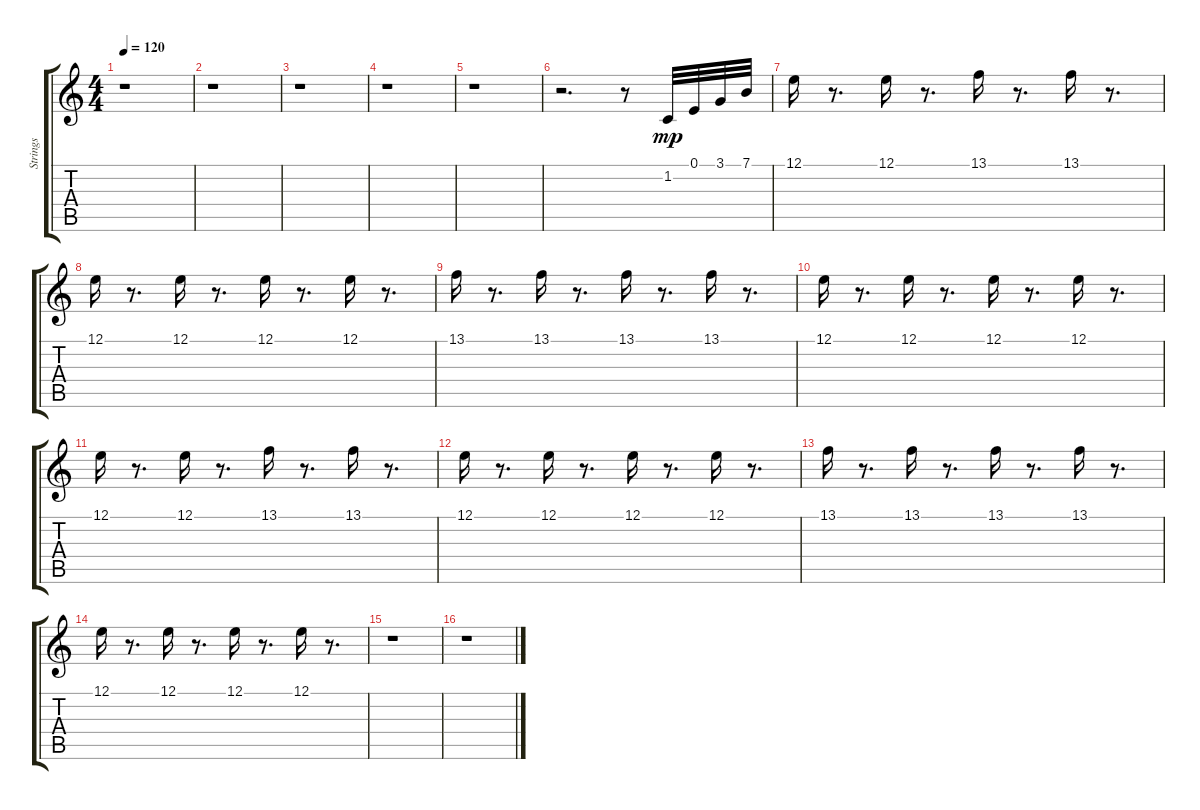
\track ("Strings" "Strings") {instrument stringensemble1}
\staff {score tabs}
\tuning (E4 B3 G3 D3 A2 E2) {hide}
\ts (4 4)
\tempo 120
\clef g2
\ks c
r.1{dy mp} |
r.1 |
r.1 |
r.1 |
r.1 |
r.2{d} r.8 1.2.32 0.1.32 3.1.32 7.1.32 |
12.1.16 r.8{d} 12.1.16 r.8{d} 13.1.16 r.8{d} 13.1.16 r.8{d} |
12.1.16 r.8{d} 12.1.16 r.8{d} 12.1.16 r.8{d} 12.1.16 r.8{d} |
13.1.16 r.8{d} 13.1.16 r.8{d} 13.1.16 r.8{d} 13.1.16 r.8{d} |
12.1.16 r.8{d} 12.1.16 r.8{d} 12.1.16 r.8{d} 12.1.16 r.8{d} |
12.1.16 r.8{d} 12.1.16 r.8{d} 13.1.16 r.8{d} 13.1.16 r.8{d} |
12.1.16 r.8{d} 12.1.16 r.8{d} 12.1.16 r.8{d} 12.1.16 r.8{d} |
13.1.16 r.8{d} 13.1.16 r.8{d} 13.1.16 r.8{d} 13.1.16 r.8{d} |
12.1.16 r.8{d} 12.1.16 r.8{d} 12.1.16 r.8{d} 12.1.16 r.8{d} |
r.1 |
r.1
